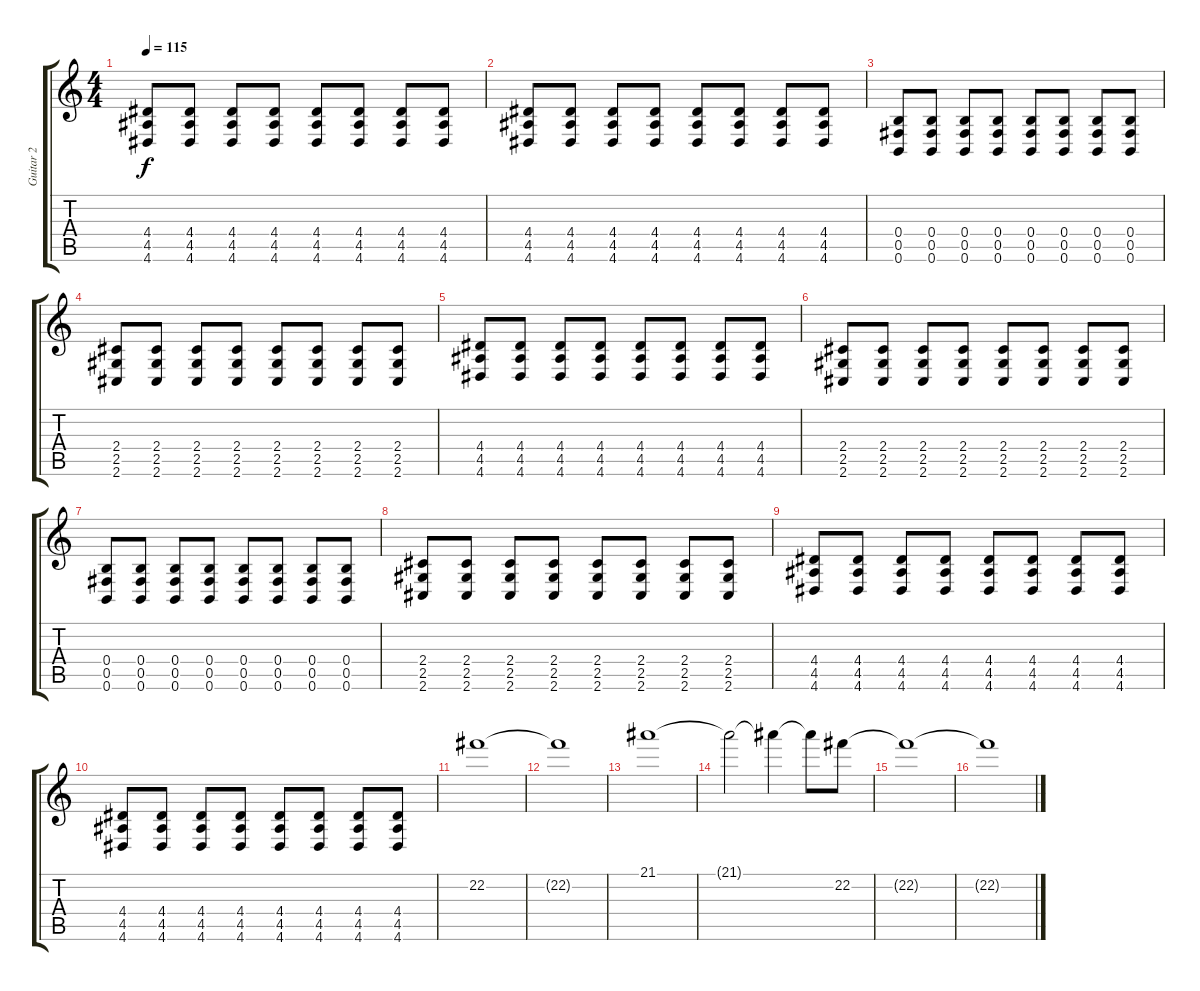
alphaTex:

\track ("Guitar 2" "Guitar 2") {instrument distortionguitar}
\staff {score tabs}
\tuning (Db4 Ab3 E3 B2 Gb2 B1) {hide}
\ts (4 4)
\tempo 115
\clef g2
\ks c
(4.4 4.5 4.6).8{dy f} (4.4 4.5 4.6).8 (4.4 4.5 4.6).8 (4.4 4.5 4.6).8 (4.4 4.5 4.6).8 (4.4 4.5 4.6).8 (4.4 4.5 4.6).8 (4.4 4.5 4.6).8 |
(4.4 4.5 4.6).8 (4.4 4.5 4.6).8 (4.4 4.5 4.6).8 (4.4 4.5 4.6).8 (4.4 4.5 4.6).8 (4.4 4.5 4.6).8 (4.4 4.5 4.6).8 (4.4 4.5 4.6).8 |
(0.4 0.5 0.6).8 (0.4 0.5 0.6).8 (0.4 0.5 0.6).8 (0.4 0.5 0.6).8 (0.4 0.5 0.6).8 (0.4 0.5 0.6).8 (0.4 0.5 0.6).8 (0.4 0.5 0.6).8 |
(2.4 2.5 2.6).8 (2.4 2.5 2.6).8 (2.4 2.5 2.6).8 (2.4 2.5 2.6).8 (2.4 2.5 2.6).8 (2.4 2.5 2.6).8 (2.4 2.5 2.6).8 (2.4 2.5 2.6).8 |
(4.4 4.5 4.6).8 (4.4 4.5 4.6).8 (4.4 4.5 4.6).8 (4.4 4.5 4.6).8 (4.4 4.5 4.6).8 (4.4 4.5 4.6).8 (4.4 4.5 4.6).8 (4.4 4.5 4.6).8 |
(2.4 2.5 2.6).8 (2.4 2.5 2.6).8 (2.4 2.5 2.6).8 (2.4 2.5 2.6).8 (2.4 2.5 2.6).8 (2.4 2.5 2.6).8 (2.4 2.5 2.6).8 (2.4 2.5 2.6).8 |
(0.4 0.5 0.6).8 (0.4 0.5 0.6).8 (0.4 0.5 0.6).8 (0.4 0.5 0.6).8 (0.4 0.5 0.6).8 (0.4 0.5 0.6).8 (0.4 0.5 0.6).8 (0.4 0.5 0.6).8 |
(2.4 2.5 2.6).8 (2.4 2.5 2.6).8 (2.4 2.5 2.6).8 (2.4 2.5 2.6).8 (2.4 2.5 2.6).8 (2.4 2.5 2.6).8 (2.4 2.5 2.6).8 (2.4 2.5 2.6).8 |
(4.4 4.5 4.6).8 (4.4 4.5 4.6).8 (4.4 4.5 4.6).8 (4.4 4.5 4.6).8 (4.4 4.5 4.6).8 (4.4 4.5 4.6).8 (4.4 4.5 4.6).8 (4.4 4.5 4.6).8 |
(4.4 4.5 4.6).8 (4.4 4.5 4.6).8 (4.4 4.5 4.6).8 (4.4 4.5 4.6).8 (4.4 4.5 4.6).8 (4.4 4.5 4.6).8 (4.4 4.5 4.6).8 (4.4 4.5 4.6).8 |
22.2.1 |
22.2{t}.1 |
21.1.1 |
21.1{t}.2 21.1{t}.4 21.1{t}.8 22.2.8 |
22.2{t}.1 |
22.2{t}.1
